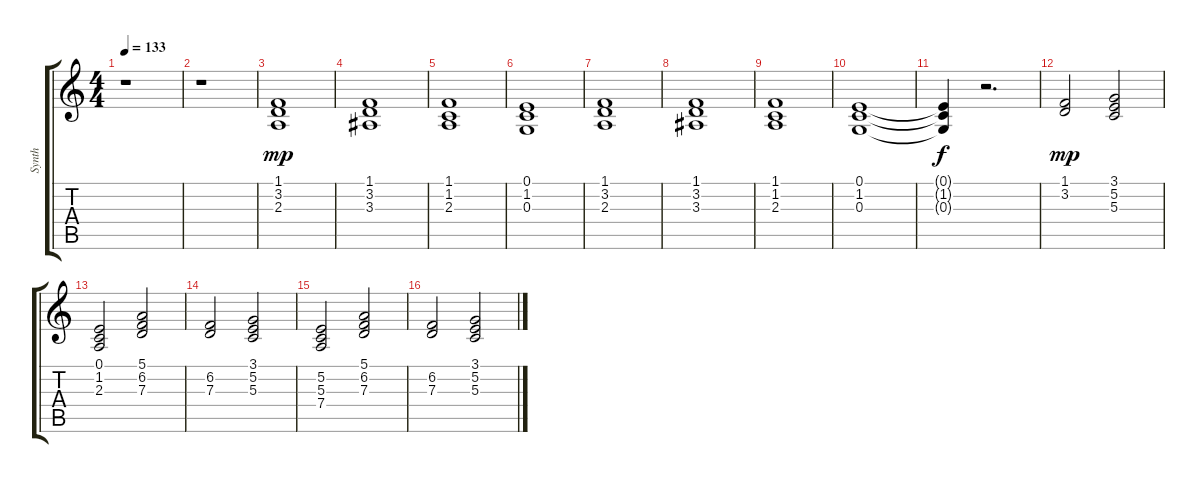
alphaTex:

\track ("Synth" "Synth") {instrument synthstrings1}
\staff {score tabs}
\tuning (E4 B3 G3 D3 A2 E2) {hide}
\ts (4 4)
\tempo 133
\clef g2
\ks c
r.1{dy f} |
r.1 |
(1.1 3.2 2.3).1{dy mp} |
(1.1 3.2 3.3).1 |
(1.1 1.2 2.3).1 |
(0.1 1.2 0.3).1 |
(1.1 3.2 2.3).1 |
(1.1 3.2 3.3).1 |
(1.1 1.2 2.3).1 |
(0.1 1.2 0.3).1 |
(0.1{t} 1.2{t} 0.3{t}).4{dy f} r.2{d} |
(1.1 3.2).2{dy mp} (3.1 5.2 5.3).2 |
(0.1 1.2 2.3).2 (5.1 6.2 7.3).2 |
(6.2 7.3).2 (3.1 5.2 5.3).2 |
(5.2 5.3 7.4).2 (5.1 6.2 7.3).2 |
(6.2 7.3).2 (3.1 5.2 5.3).2
